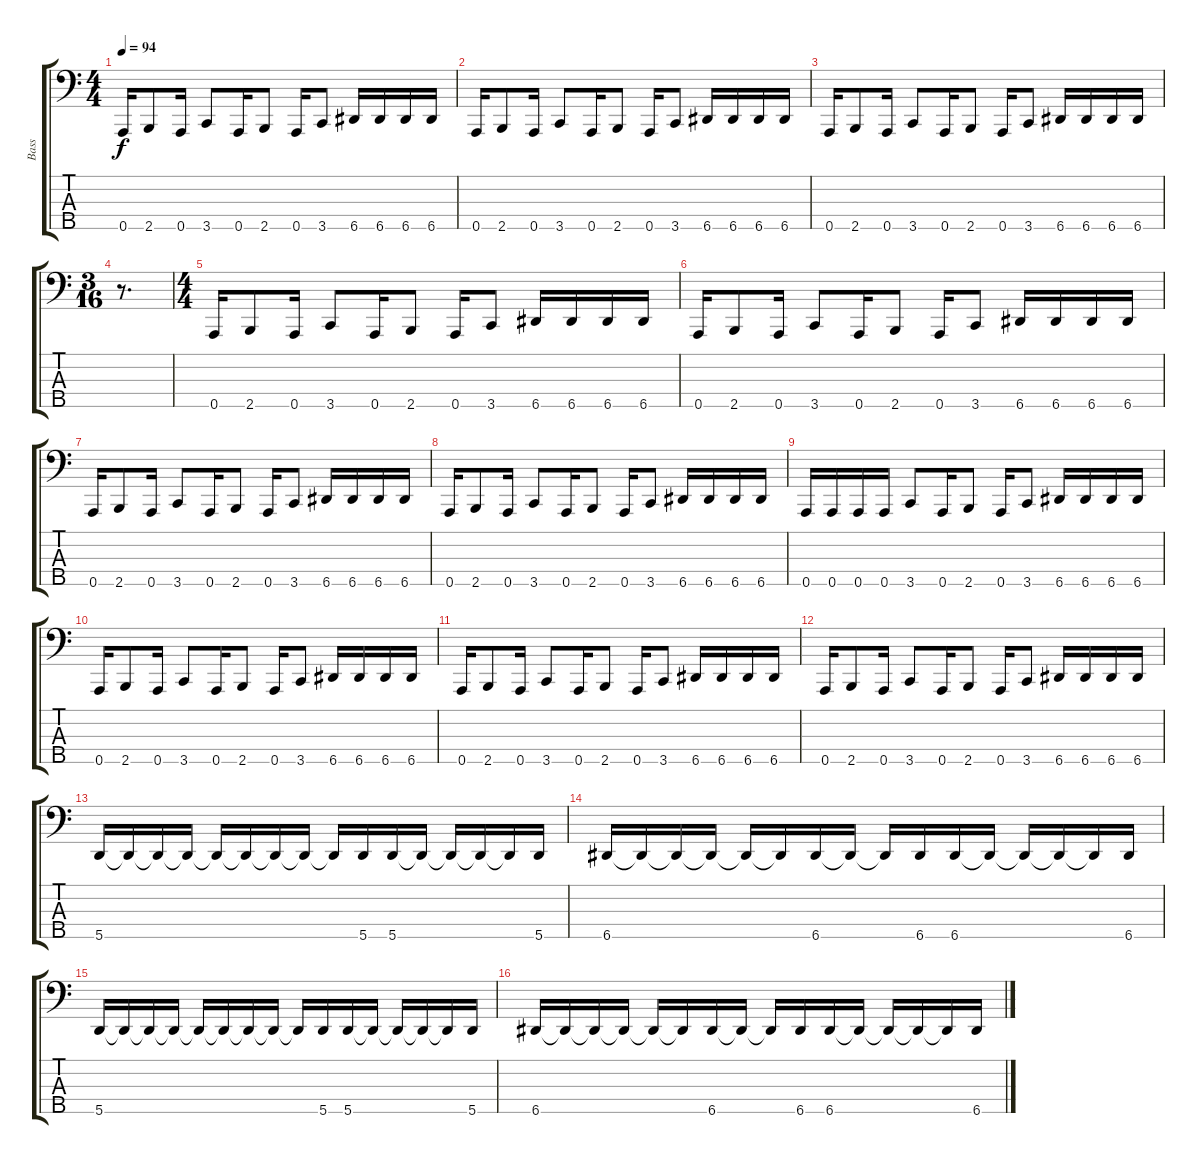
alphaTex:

\track ("Bass" "Bass") {instrument slapbass1}
\staff {score tabs}
\tuning (F2 C2 G1 D1 A0) {hide}
\ts (4 4)
\tempo 94
\clef f4
\ks c
0.5.16{dy f} 2.5.8 0.5.16 3.5.8 0.5.16 2.5.8 0.5.16 3.5.8 6.5.16 6.5.16 6.5.16 6.5.16 |
0.5.16 2.5.8 0.5.16 3.5.8 0.5.16 2.5.8 0.5.16 3.5.8 6.5.16 6.5.16 6.5.16 6.5.16 |
0.5.16 2.5.8 0.5.16 3.5.8 0.5.16 2.5.8 0.5.16 3.5.8 6.5.16 6.5.16 6.5.16 6.5.16 |
\ts (3 16)
r.8{d} |
\ts (4 4)
0.5.16 2.5.8 0.5.16 3.5.8 0.5.16 2.5.8 0.5.16 3.5.8 6.5.16 6.5.16 6.5.16 6.5.16 |
0.5.16 2.5.8 0.5.16 3.5.8 0.5.16 2.5.8 0.5.16 3.5.8 6.5.16 6.5.16 6.5.16 6.5.16 |
0.5.16 2.5.8 0.5.16 3.5.8 0.5.16 2.5.8 0.5.16 3.5.8 6.5.16 6.5.16 6.5.16 6.5.16 |
0.5.16 2.5.8 0.5.16 3.5.8 0.5.16 2.5.8 0.5.16 3.5.8 6.5.16 6.5.16 6.5.16 6.5.16 |
0.5.16 0.5.16 0.5.16 0.5.16 3.5.8 0.5.16 2.5.8 0.5.16 3.5.8 6.5.16 6.5.16 6.5.16 6.5.16 |
0.5.16 2.5.8 0.5.16 3.5.8 0.5.16 2.5.8 0.5.16 3.5.8 6.5.16 6.5.16 6.5.16 6.5.16 |
0.5.16 2.5.8 0.5.16 3.5.8 0.5.16 2.5.8 0.5.16 3.5.8 6.5.16 6.5.16 6.5.16 6.5.16 |
0.5.16 2.5.8 0.5.16 3.5.8 0.5.16 2.5.8 0.5.16 3.5.8 6.5.16 6.5.16 6.5.16 6.5.16 |
5.5.16 5.5{t}.16 5.5{t}.16 5.5{t}.16 5.5{t}.16 5.5{t}.16 5.5{t}.16 5.5{t}.16 5.5{t}.16 5.5.16 5.5.16 5.5{t}.16 5.5{t}.16 5.5{t}.16 5.5{t}.16 5.5.16 |
6.5.16 6.5{t}.16 6.5{t}.16 6.5{t}.16 6.5{t}.16 6.5{t}.16 6.5.16 6.5{t}.16 6.5{t}.16 6.5.16 6.5.16 6.5{t}.16 6.5{t}.16 6.5{t}.16 6.5{t}.16 6.5.16 |
5.5.16 5.5{t}.16 5.5{t}.16 5.5{t}.16 5.5{t}.16 5.5{t}.16 5.5{t}.16 5.5{t}.16 5.5{t}.16 5.5.16 5.5.16 5.5{t}.16 5.5{t}.16 5.5{t}.16 5.5{t}.16 5.5.16 |
6.5.16 6.5{t}.16 6.5{t}.16 6.5{t}.16 6.5{t}.16 6.5{t}.16 6.5.16 6.5{t}.16 6.5{t}.16 6.5.16 6.5.16 6.5{t}.16 6.5{t}.16 6.5{t}.16 6.5{t}.16 6.5.16
